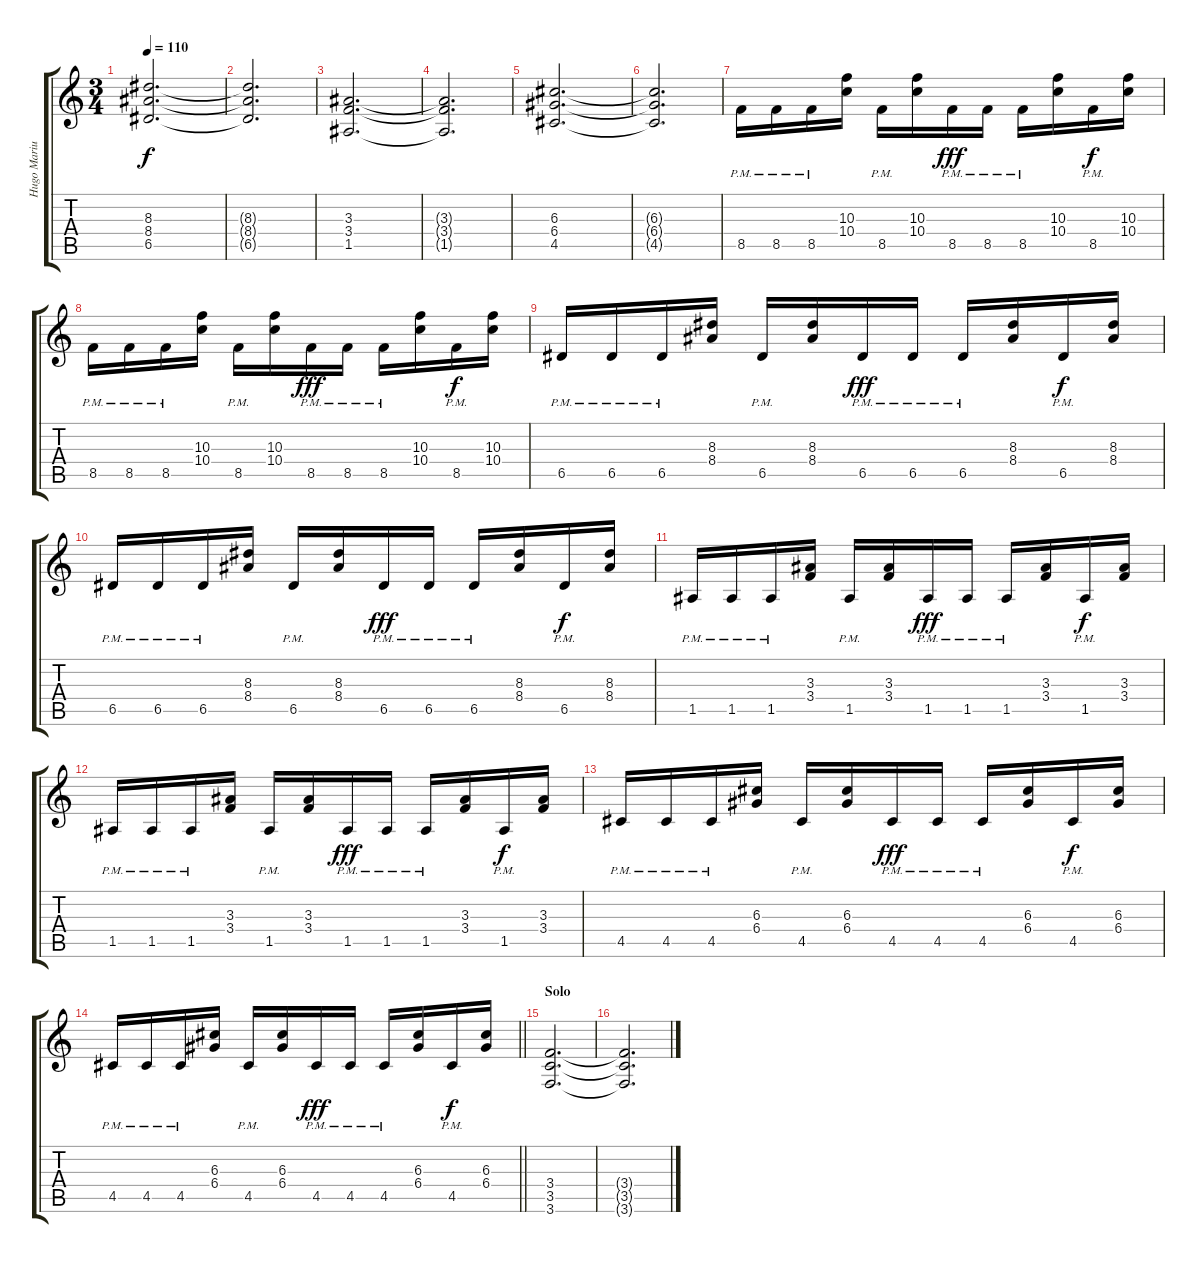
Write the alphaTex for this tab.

\track ("Hugo Mariuti (Guitarra)" "Hugo Mariu") {instrument distortionguitar}
\staff {score tabs}
\tuning (E4 B3 G3 D3 A2 D2) {hide}
\ts (3 4)
\tempo 110
\clef g2
\ks c
(8.3 8.4 6.5).2{d dy f} |
(8.3{t} 8.4{t} 6.5{t}).2{d} |
(3.3 3.4 1.5).2{d} |
(3.3{t} 3.4{t} 1.5{t}).2{d} |
(6.3 6.4 4.5).2{d} |
(6.3{t} 6.4{t} 4.5{t}).2{d} |
8.5{pm}.16 8.5{pm}.16 8.5{pm}.16 (10.3 10.4).16 8.5{pm}.16 (10.3 10.4).16 8.5{pm}.16{dy fff} 8.5{pm}.16 8.5{pm}.16 (10.3 10.4).16 8.5{pm}.16{dy f} (10.3 10.4).16 |
8.5{pm}.16 8.5{pm}.16 8.5{pm}.16 (10.3 10.4).16 8.5{pm}.16 (10.3 10.4).16 8.5{pm}.16{dy fff} 8.5{pm}.16 8.5{pm}.16 (10.3 10.4).16 8.5{pm}.16{dy f} (10.3 10.4).16 |
6.5{pm}.16 6.5{pm}.16 6.5{pm}.16 (8.3 8.4).16 6.5{pm}.16 (8.3 8.4).16 6.5{pm}.16{dy fff} 6.5{pm}.16 6.5{pm}.16 (8.3 8.4).16 6.5{pm}.16{dy f} (8.3 8.4).16 |
6.5{pm}.16 6.5{pm}.16 6.5{pm}.16 (8.3 8.4).16 6.5{pm}.16 (8.3 8.4).16 6.5{pm}.16{dy fff} 6.5{pm}.16 6.5{pm}.16 (8.3 8.4).16 6.5{pm}.16{dy f} (8.3 8.4).16 |
1.5{pm}.16 1.5{pm}.16 1.5{pm}.16 (3.3 3.4).16 1.5{pm}.16 (3.3 3.4).16 1.5{pm}.16{dy fff} 1.5{pm}.16 1.5{pm}.16 (3.3 3.4).16 1.5{pm}.16{dy f} (3.3 3.4).16 |
1.5{pm}.16 1.5{pm}.16 1.5{pm}.16 (3.3 3.4).16 1.5{pm}.16 (3.3 3.4).16 1.5{pm}.16{dy fff} 1.5{pm}.16 1.5{pm}.16 (3.3 3.4).16 1.5{pm}.16{dy f} (3.3 3.4).16 |
4.5{pm}.16 4.5{pm}.16 4.5{pm}.16 (6.3 6.4).16 4.5{pm}.16 (6.3 6.4).16 4.5{pm}.16{dy fff} 4.5{pm}.16 4.5{pm}.16 (6.3 6.4).16 4.5{pm}.16{dy f} (6.3 6.4).16 |
\barLineRight lightlight
4.5{pm}.16 4.5{pm}.16 4.5{pm}.16 (6.3 6.4).16 4.5{pm}.16 (6.3 6.4).16 4.5{pm}.16{dy fff} 4.5{pm}.16 4.5{pm}.16 (6.3 6.4).16 4.5{pm}.16{dy f} (6.3 6.4).16 |
\section ("" "Solo")
(3.4 3.5 3.6).2{d} |
(3.4{t} 3.5{t} 3.6{t}).2{d}
